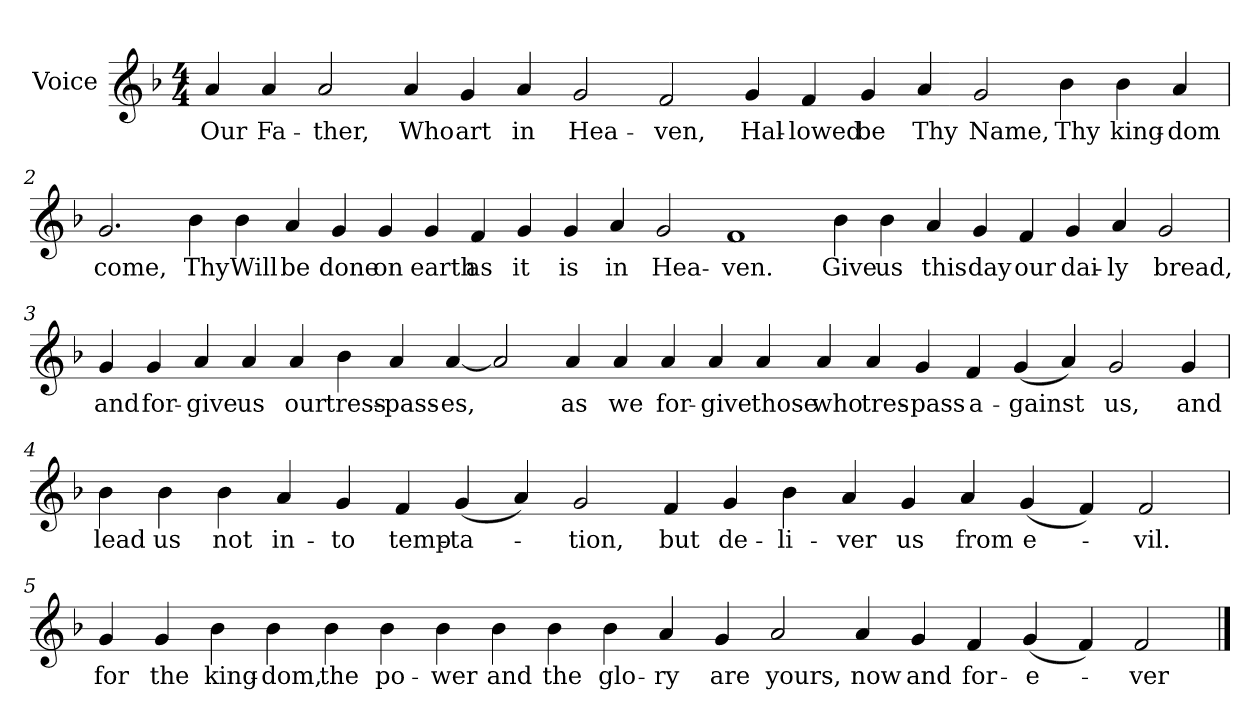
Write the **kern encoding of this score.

**kern	**text
*part1	*part1
*staff1	*staff1
*I"Voice	*
*clefG2	*
*k[b-]	*
*M4/4	*
*MM90	*
=1	=1
!	!LO:LY:b
4a	Our
!	!LO:LY:b
4a	Fa-
!	!LO:LY:b
2a	-ther,
!	!LO:LY:b
4a	Who
!	!LO:LY:b
4g	art
!	!LO:LY:b
4a	in
!	!LO:LY:b
2g	Hea-
!	!LO:LY:b
2f	-ven,
!	!LO:LY:b
4g	Hal-
!	!LO:LY:b
4f	-lowed
!	!LO:LY:b
4g	be
!	!LO:LY:b
4a	Thy
!	!LO:LY:b
2g	Name,
!	!LO:LY:b
4b-	Thy
!	!LO:LY:b
4b-	king-
!	!LO:LY:b
4a	-dom
!!LO:LB:g=z
=2	=2
!	!LO:LY:b
2.g	come,
!	!LO:LY:b
4b-	Thy
!	!LO:LY:b
4b-	Will
!	!LO:LY:b
4a	be
!	!LO:LY:b
4g	done
!	!LO:LY:b
4g	on
!	!LO:LY:b
4g	earth
!	!LO:LY:b
4f	as
!	!LO:LY:b
4g	it
!	!LO:LY:b
4g	is
!	!LO:LY:b
4a	in
!	!LO:LY:b
2g	Hea-
!	!LO:LY:b
1f	-ven.
!	!LO:LY:b
4b-	Give
!	!LO:LY:b
4b-	us
!	!LO:LY:b
4a	this
!	!LO:LY:b
4g	day
!	!LO:LY:b
4f	our
!	!LO:LY:b
4g	dai-
!	!LO:LY:b
4a	-ly
!	!LO:LY:b
2g	bread,
!!LO:LB:g=z
=3	=3
!	!LO:LY:b
4g	and
!	!LO:LY:b
4g	for-
!	!LO:LY:b
4a	-give
!	!LO:LY:b
4a	us
!	!LO:LY:b
4a	our
!	!LO:LY:b
4b-	tress-
!	!LO:LY:b
4a	-pass-
!	!LO:LY:b
[4a	-es,
2a]	.
!	!LO:LY:b
4a	as
!	!LO:LY:b
4a	we
!	!LO:LY:b
4a	for-
!	!LO:LY:b
4a	-give
!	!LO:LY:b
4a	those
!	!LO:LY:b
4a	who
!	!LO:LY:b
4a	tres-
!	!LO:LY:b
4g	-pass
!	!LO:LY:b
4f	a-
!	!LO:LY:b
(<4g	-gainst
4a)	.
!	!LO:LY:b
2g	us,
!	!LO:LY:b
4g	and
!!LO:LB:g=z
=4	=4
!	!LO:LY:b
4b-	lead
!	!LO:LY:b
4b-	us
!	!LO:LY:b
4b-	not
!	!LO:LY:b
4a	in-
!	!LO:LY:b
4g	-to
!	!LO:LY:b
4f	temp-
!	!LO:LY:b
(<4g	-ta-
4a)	.
!	!LO:LY:b
2g	-tion,
!	!LO:LY:b
4f	but
!	!LO:LY:b
4g	de-
!	!LO:LY:b
4b-	-li-
!	!LO:LY:b
4a	-ver
!	!LO:LY:b
4g	us
!	!LO:LY:b
4a	from
!	!LO:LY:b
(<4g	e-
4f)	.
!	!LO:LY:b
2f	-vil.
!!LO:LB:g=z
=5	=5
!	!LO:LY:b
4g	for
!	!LO:LY:b
4g	the
!	!LO:LY:b
4b-	king-
!	!LO:LY:b
4b-	-dom,
!	!LO:LY:b
4b-	the
!	!LO:LY:b
4b-	po-
!	!LO:LY:b
4b-	-wer
!	!LO:LY:b
4b-	and
!	!LO:LY:b
4b-	the
!	!LO:LY:b
4b-	glo-
!	!LO:LY:b
4a	-ry
!	!LO:LY:b
4g	are
!	!LO:LY:b
2a	yours,
!	!LO:LY:b
4a	now
!	!LO:LY:b
4g	and
!	!LO:LY:b
4f	for-
!	!LO:LY:b
(<4g	-e-
4f)	.
!	!LO:LY:b
2f	-ver
==	==
*-	*-
